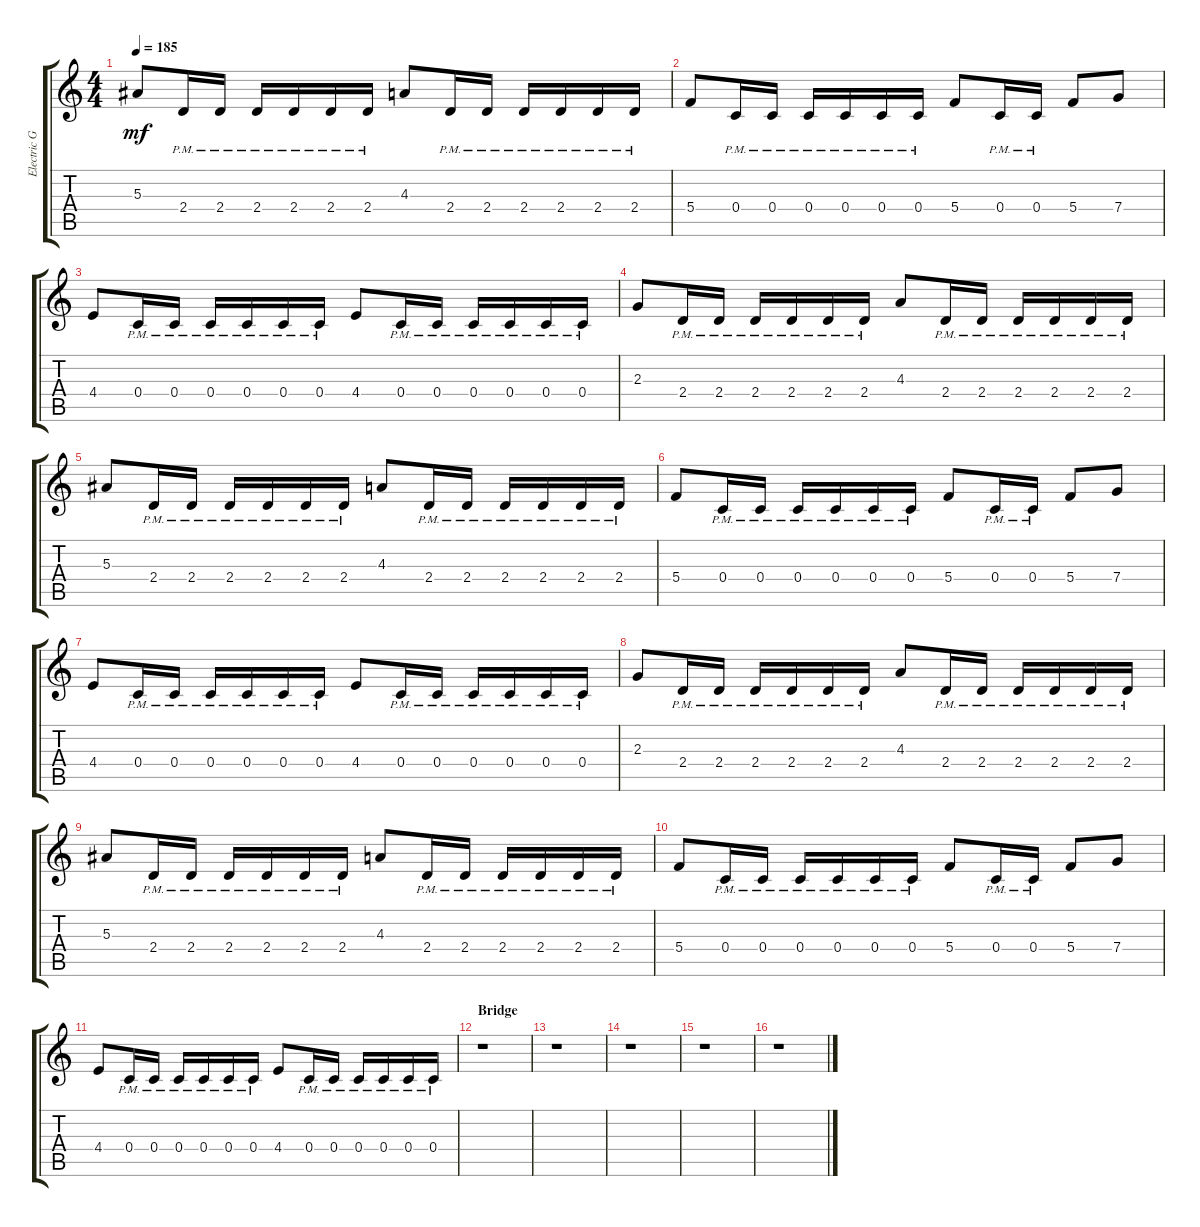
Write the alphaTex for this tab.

\track ("Electric Guitar" "Electric G") {instrument distortionguitar}
\staff {score tabs}
\tuning (D4 A3 F3 C3 G2 D2) {hide}
\ts (4 4)
\tempo 185
\clef g2
\ks c
5.3.8{dy mf} 2.4{pm}.16 2.4{pm}.16 2.4{pm}.16 2.4{pm}.16 2.4{pm}.16 2.4{pm}.16 4.3.8 2.4{pm}.16 2.4{pm}.16 2.4{pm}.16 2.4{pm}.16 2.4{pm}.16 2.4{pm}.16 |
5.4.8 0.4{pm}.16 0.4{pm}.16 0.4{pm}.16 0.4{pm}.16 0.4{pm}.16 0.4{pm}.16 5.4.8 0.4{pm}.16 0.4{pm}.16 5.4.8 7.4.8 |
4.4.8 0.4{pm}.16 0.4{pm}.16 0.4{pm}.16 0.4{pm}.16 0.4{pm}.16 0.4{pm}.16 4.4.8 0.4{pm}.16 0.4{pm}.16 0.4{pm}.16 0.4{pm}.16 0.4{pm}.16 0.4{pm}.16 |
2.3.8 2.4{pm}.16 2.4{pm}.16 2.4{pm}.16 2.4{pm}.16 2.4{pm}.16 2.4{pm}.16 4.3.8 2.4{pm}.16 2.4{pm}.16 2.4{pm}.16 2.4{pm}.16 2.4{pm}.16 2.4{pm}.16 |
5.3.8 2.4{pm}.16 2.4{pm}.16 2.4{pm}.16 2.4{pm}.16 2.4{pm}.16 2.4{pm}.16 4.3.8 2.4{pm}.16 2.4{pm}.16 2.4{pm}.16 2.4{pm}.16 2.4{pm}.16 2.4{pm}.16 |
5.4.8 0.4{pm}.16 0.4{pm}.16 0.4{pm}.16 0.4{pm}.16 0.4{pm}.16 0.4{pm}.16 5.4.8 0.4{pm}.16 0.4{pm}.16 5.4.8 7.4.8 |
4.4.8 0.4{pm}.16 0.4{pm}.16 0.4{pm}.16 0.4{pm}.16 0.4{pm}.16 0.4{pm}.16 4.4.8 0.4{pm}.16 0.4{pm}.16 0.4{pm}.16 0.4{pm}.16 0.4{pm}.16 0.4{pm}.16 |
2.3.8 2.4{pm}.16 2.4{pm}.16 2.4{pm}.16 2.4{pm}.16 2.4{pm}.16 2.4{pm}.16 4.3.8 2.4{pm}.16 2.4{pm}.16 2.4{pm}.16 2.4{pm}.16 2.4{pm}.16 2.4{pm}.16 |
5.3.8 2.4{pm}.16 2.4{pm}.16 2.4{pm}.16 2.4{pm}.16 2.4{pm}.16 2.4{pm}.16 4.3.8 2.4{pm}.16 2.4{pm}.16 2.4{pm}.16 2.4{pm}.16 2.4{pm}.16 2.4{pm}.16 |
5.4.8 0.4{pm}.16 0.4{pm}.16 0.4{pm}.16 0.4{pm}.16 0.4{pm}.16 0.4{pm}.16 5.4.8 0.4{pm}.16 0.4{pm}.16 5.4.8 7.4.8 |
4.4.8 0.4{pm}.16 0.4{pm}.16 0.4{pm}.16 0.4{pm}.16 0.4{pm}.16 0.4{pm}.16 4.4.8 0.4{pm}.16 0.4{pm}.16 0.4{pm}.16 0.4{pm}.16 0.4{pm}.16 0.4{pm}.16 |
\section ("" "Bridge")
r.1 |
r.1 |
r.1 |
r.1 |
r.1
